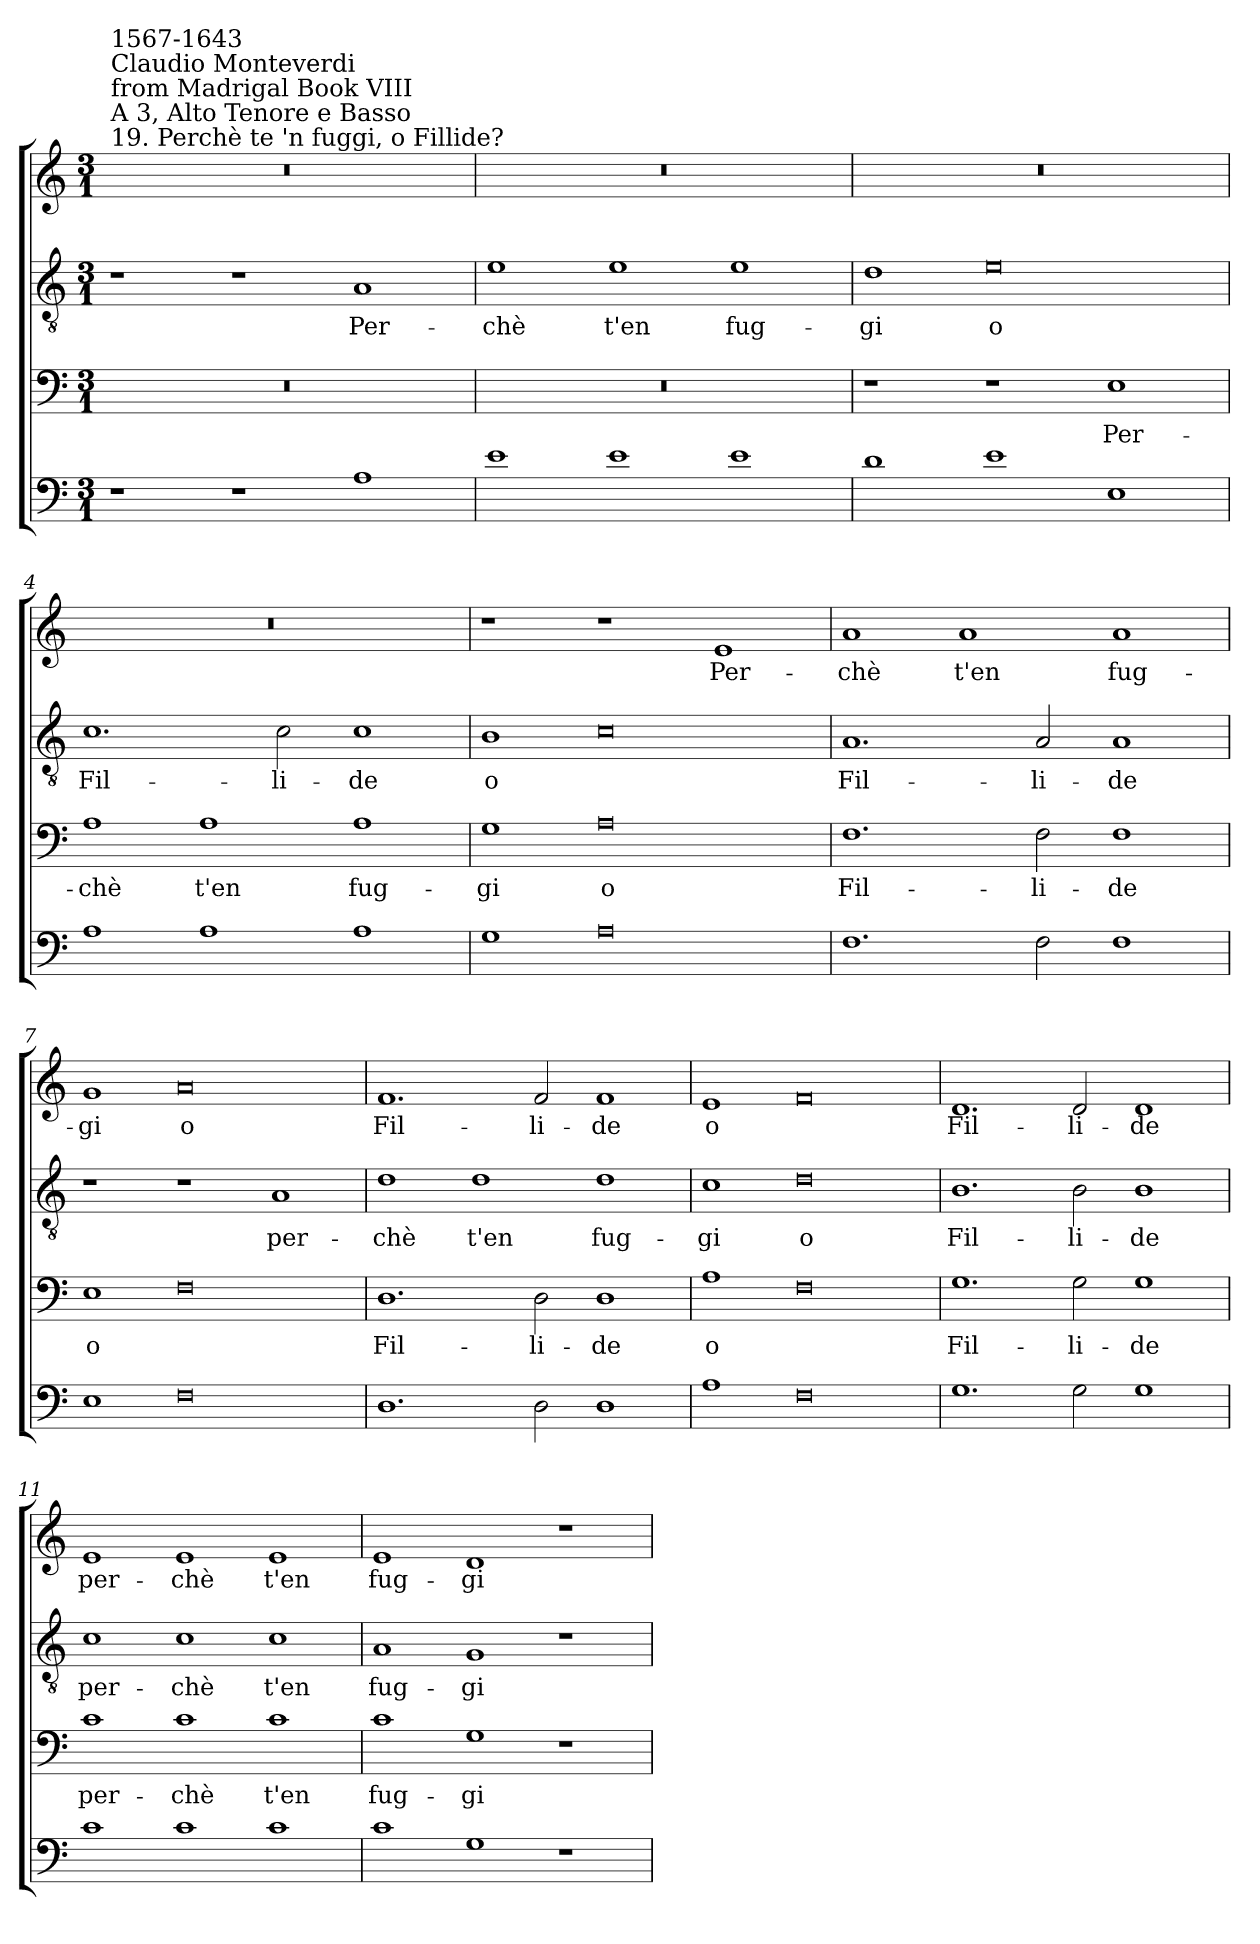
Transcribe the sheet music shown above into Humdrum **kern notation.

**kern	**kern	**text	**kern	**text	**kern	**text
*part4	*part3	*part3	*part2	*part2	*part1	*part1
*staff4	*staff3	*staff3	*staff2	*staff2	*staff1	*staff1
*clefF4	*clefF4	*	*clefGv2	*	*clefG2	*
*k[]	*k[]	*	*k[]	*	*k[]	*
*M3/1	*M3/1	*	*M3/1	*	*M3/1	*
*MM120	*MM120	*	*MM120	*	*MM120	*
=1	=1	=1	=1	=1	=1	=1
!	!	!	!	!	!LO:TX:a:t=19. Perchè te 'n fuggi, o Fillide?	!
!	!	!	!	!	!LO:TX:a:t=A 3, Alto Tenore e Basso	!
!	!	!	!	!	!LO:TX:a:t=from Madrigal Book VIII	!
!	!	!	!	!	!LO:TX:a:t=Claudio Monteverdi	!
!	!	!	!	!	!LO:TX:a:t=1567-1643	!
1r	0.r	.	1r	.	0.r	.
1r	.	.	1r	.	.	.
!	!	!	!	!LO:LY:b	!	!
1A	.	.	1A	Per-	.	.
=2	=2	=2	=2	=2	=2	=2
!	!	!	!	!LO:LY:b	!	!
1e	0.r	.	1e	-chè	0.r	.
!	!	!	!	!LO:LY:b	!	!
1e	.	.	1e	t'en	.	.
!	!	!	!	!LO:LY:b	!	!
1e	.	.	1e	fug-	.	.
=3	=3	=3	=3	=3	=3	=3
!	!	!	!	!LO:LY:b	!	!
1d	1r	.	1d	-gi	0.r	.
!	!	!	!	!LO:LY:b	!	!
1e	1r	.	0e	o	.	.
!	!	!LO:LY:b	!	!	!	!
1E	1E	Per-	.	.	.	.
=4	=4	=4	=4	=4	=4	=4
!	!	!LO:LY:b	!	!LO:LY:b	!	!
1A	1A	-chè	1.c	Fil-	0.r	.
!	!	!LO:LY:b	!	!	!	!
1A	1A	t'en	.	.	.	.
!	!	!	!	!LO:LY:b	!	!
.	.	.	2c\	-li-	.	.
!	!	!LO:LY:b	!	!LO:LY:b	!	!
1A	1A	fug-	1c	-de	.	.
!!LO:LB:g=z
=5	=5	=5	=5	=5	=5	=5
!	!	!LO:LY:b	!	!LO:LY:b	!	!
1G	1G	-gi	1B	o	1r	.
!	!	!LO:LY:b	!	!	!	!
0A	0A	o	0c	.	1r	.
!	!	!	!	!	!	!LO:LY:b
.	.	.	.	.	1e	Per-
=6	=6	=6	=6	=6	=6	=6
!	!	!LO:LY:b	!	!LO:LY:b	!	!LO:LY:b
1.F	1.F	Fil-	1.A	Fil-	1a	-chè
!	!	!	!	!	!	!LO:LY:b
.	.	.	.	.	1a	t'en
!	!	!LO:LY:b	!	!LO:LY:b	!	!
2F\	2F\	-li-	2A/	-li-	.	.
!	!	!LO:LY:b	!	!LO:LY:b	!	!LO:LY:b
1F	1F	-de	1A	-de	1a	fug-
=7	=7	=7	=7	=7	=7	=7
!	!	!LO:LY:b	!	!	!	!LO:LY:b
1E	1E	o	1r	.	1g	-gi
!	!	!	!	!	!	!LO:LY:b
0F	0F	.	1r	.	0a	o
!	!	!	!	!LO:LY:b	!	!
.	.	.	1A	per-	.	.
=8	=8	=8	=8	=8	=8	=8
!	!	!LO:LY:b	!	!LO:LY:b	!	!LO:LY:b
1.D	1.D	Fil-	1d	-chè	1.f	Fil-
!	!	!	!	!LO:LY:b	!	!
.	.	.	1d	t'en	.	.
!	!	!LO:LY:b	!	!	!	!LO:LY:b
2D\	2D\	-li-	.	.	2f/	-li-
!	!	!LO:LY:b	!	!LO:LY:b	!	!LO:LY:b
1D	1D	-de	1d	fug-	1f	-de
!!LO:PB:g=z
=9	=9	=9	=9	=9	=9	=9
!	!	!LO:LY:b	!	!LO:LY:b	!	!LO:LY:b
1A	1A	o	1c	-gi	1e	o
!	!	!	!	!LO:LY:b	!	!
0F	0F	.	0d	o	0f	.
=10	=10	=10	=10	=10	=10	=10
!	!	!LO:LY:b	!	!LO:LY:b	!	!LO:LY:b
1.G	1.G	Fil-	1.B	Fil-	1.d	Fil-
!	!	!LO:LY:b	!	!LO:LY:b	!	!LO:LY:b
2G\	2G\	-li-	2B\	-li-	2d/	-li-
!	!	!LO:LY:b	!	!LO:LY:b	!	!LO:LY:b
1G	1G	-de	1B	-de	1d	-de
=11	=11	=11	=11	=11	=11	=11
!	!	!LO:LY:b	!	!LO:LY:b	!	!LO:LY:b
1c	1c	per-	1c	per-	1e	per-
!	!	!LO:LY:b	!	!LO:LY:b	!	!LO:LY:b
1c	1c	-chè	1c	-chè	1e	-chè
!	!	!LO:LY:b	!	!LO:LY:b	!	!LO:LY:b
1c	1c	t'en	1c	t'en	1e	t'en
=12	=12	=12	=12	=12	=12	=12
!	!	!LO:LY:b	!	!LO:LY:b	!	!LO:LY:b
1c	1c	fug-	1A	fug-	1e	fug-
!	!	!LO:LY:b	!	!LO:LY:b	!	!LO:LY:b
1G	1G	-gi	1G	-gi	1d	-gi
1r	1r	.	1r	.	1r	.
=	=	=	=	=	=	=
*-	*-	*-	*-	*-	*-	*-
